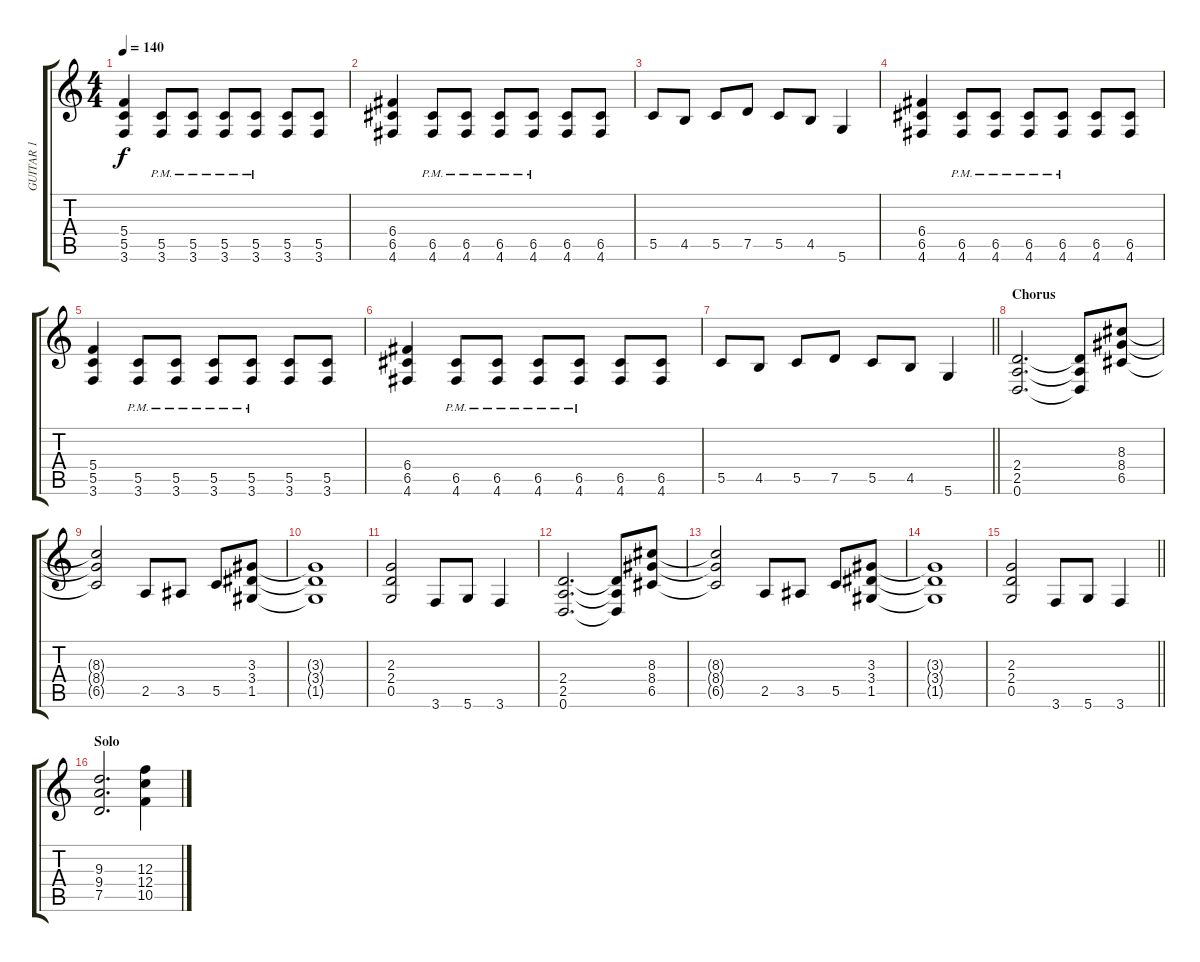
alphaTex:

\track ("GUITAR 1" "GUITAR 1") {instrument overdrivenguitar}
\staff {score tabs}
\tuning (D4 A3 F3 C3 G2 D2) {hide}
\ts (4 4)
\tempo 140
\clef g2
\ks c
(5.4 5.5 3.6).4{dy f} (5.5{pm} 3.6{pm}).8 (5.5{pm} 3.6{pm}).8 (5.5{pm} 3.6{pm}).8 (5.5{pm} 3.6{pm}).8 (5.5 3.6).8 (5.5 3.6).8 |
(6.4 6.5 4.6).4 (6.5{pm} 4.6{pm}).8 (6.5{pm} 4.6{pm}).8 (6.5{pm} 4.6{pm}).8 (6.5{pm} 4.6{pm}).8 (6.5 4.6).8 (6.5 4.6).8 |
5.5.8 4.5.8 5.5.8 7.5.8 5.5.8 4.5.8 5.6.4 |
(6.4 6.5 4.6).4 (6.5{pm} 4.6{pm}).8 (6.5{pm} 4.6{pm}).8 (6.5{pm} 4.6{pm}).8 (6.5{pm} 4.6{pm}).8 (6.5 4.6).8 (6.5 4.6).8 |
(5.4 5.5 3.6).4 (5.5{pm} 3.6{pm}).8 (5.5{pm} 3.6{pm}).8 (5.5{pm} 3.6{pm}).8 (5.5{pm} 3.6{pm}).8 (5.5 3.6).8 (5.5 3.6).8 |
(6.4 6.5 4.6).4 (6.5{pm} 4.6{pm}).8 (6.5{pm} 4.6{pm}).8 (6.5{pm} 4.6{pm}).8 (6.5{pm} 4.6{pm}).8 (6.5 4.6).8 (6.5 4.6).8 |
\barLineRight lightlight
5.5.8 4.5.8 5.5.8 7.5.8 5.5.8 4.5.8 5.6.4 |
\section ("" "Chorus")
(2.4 2.5 0.6).2{d} (2.4{t} 2.5{t} 0.6{t}).8 (8.3 8.4 6.5).8 |
(8.3{t} 8.4{t} 6.5{t}).2 2.5.8 3.5.8 5.5.8 (3.3 3.4 1.5).8 |
(3.3{t} 3.4{t} 1.5{t}).1 |
(2.3 2.4 0.5).2 3.6.8 5.6.8 3.6.4 |
(2.4 2.5 0.6).2{d} (2.4{t} 2.5{t} 0.6{t}).8 (8.3 8.4 6.5).8 |
(8.3{t} 8.4{t} 6.5{t}).2 2.5.8 3.5.8 5.5.8 (3.3 3.4 1.5).8 |
(3.3{t} 3.4{t} 1.5{t}).1 |
\barLineRight lightlight
(2.3 2.4 0.5).2 3.6.8 5.6.8 3.6.4 |
\section ("" "Solo")
(9.3 9.4 7.5).2{d} (12.3 12.4 10.5).4
